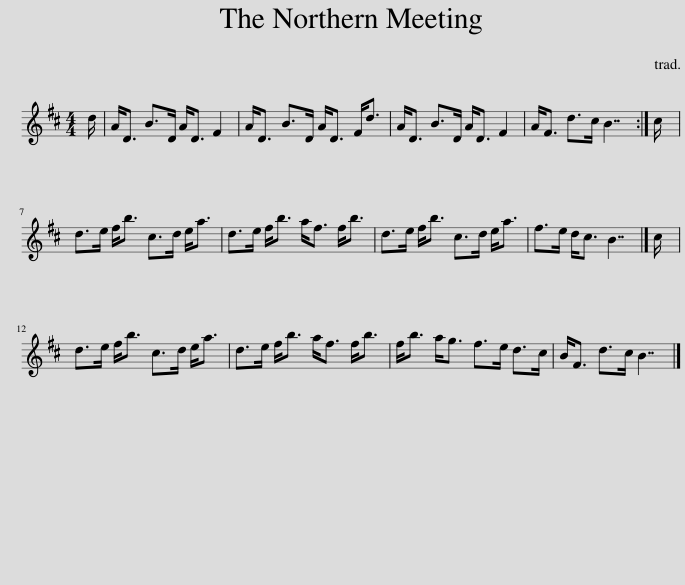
X:1
L:1/8
M:4/4
I:linebreak $
K:D
V:1 treble
V:1
 d/ | A<D B>D A<D F2 | A<D B>D A<D F<d | A<D B>D A<D F2 | A<F d>c B7/2 :| %5
 c/ |$ d>e f<b c>d e<a | d>e f<b a<f f<b | d>e f<b c>d e<a | f>e d<c B7/2 |] %10
 c/ |$ d>e f<b c>d e<a | d>e f<b a<f f<b | f<b a<g f>e d>c | B<F d>c B7/2 |] %15
